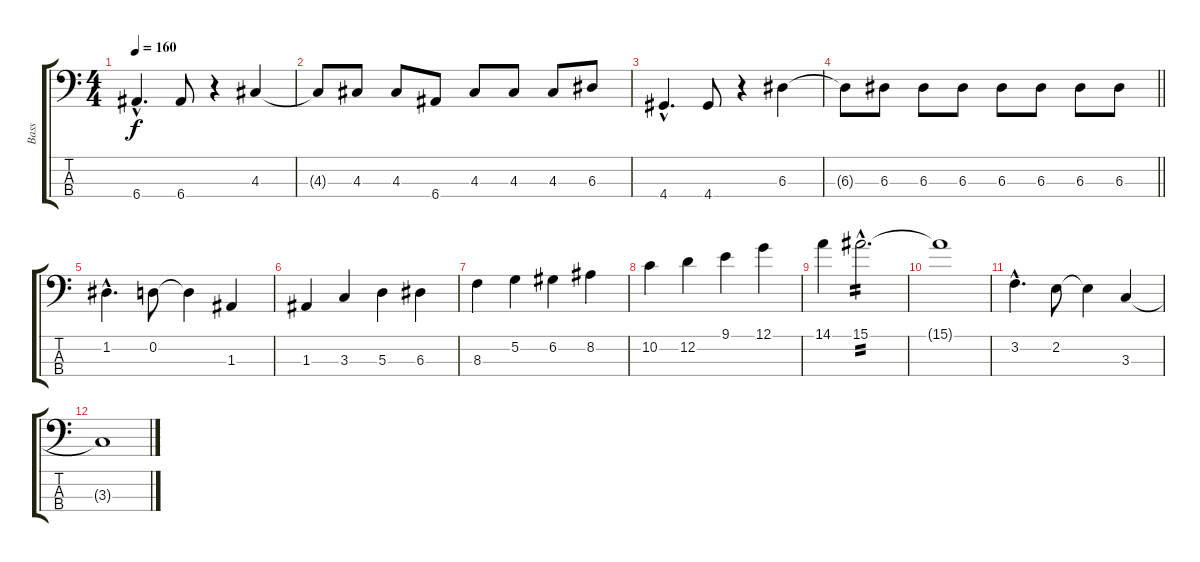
\track ("Bass" "Bass") {instrument electricbasspick}
\staff {score tabs}
\tuning (G2 D2 A1 E1) {hide}
\ts (4 4)
\tempo 160
\clef f4
\ks c
6.4{hac}.4{d dy f} 6.4.8 r.4 4.3.4 |
4.3{t}.8 4.3.8 4.3.8 6.4.8 4.3.8 4.3.8 4.3.8 6.3.8 |
4.4{hac}.4{d} 4.4.8 r.4 6.3.4 |
\barLineRight lightlight
6.3{t}.8 6.3.8 6.3.8 6.3.8 6.3.8 6.3.8 6.3.8 6.3.8 |
1.2{hac}.4{d} 0.2.8 0.2{t}.4 1.3.4 |
1.3.4 3.3.4 5.3.4 6.3.4 |
8.3.4 5.2.4 6.2.4 8.2.4 |
10.2.4 12.2.4 9.1.4 12.1.4 |
14.1.4 15.1{hac}.2{d tp 2} |
15.1{t}.1 |
3.2{hac}.4{d} 2.2.8 2.2{t}.4 3.3.4 |
3.3{t}.1
